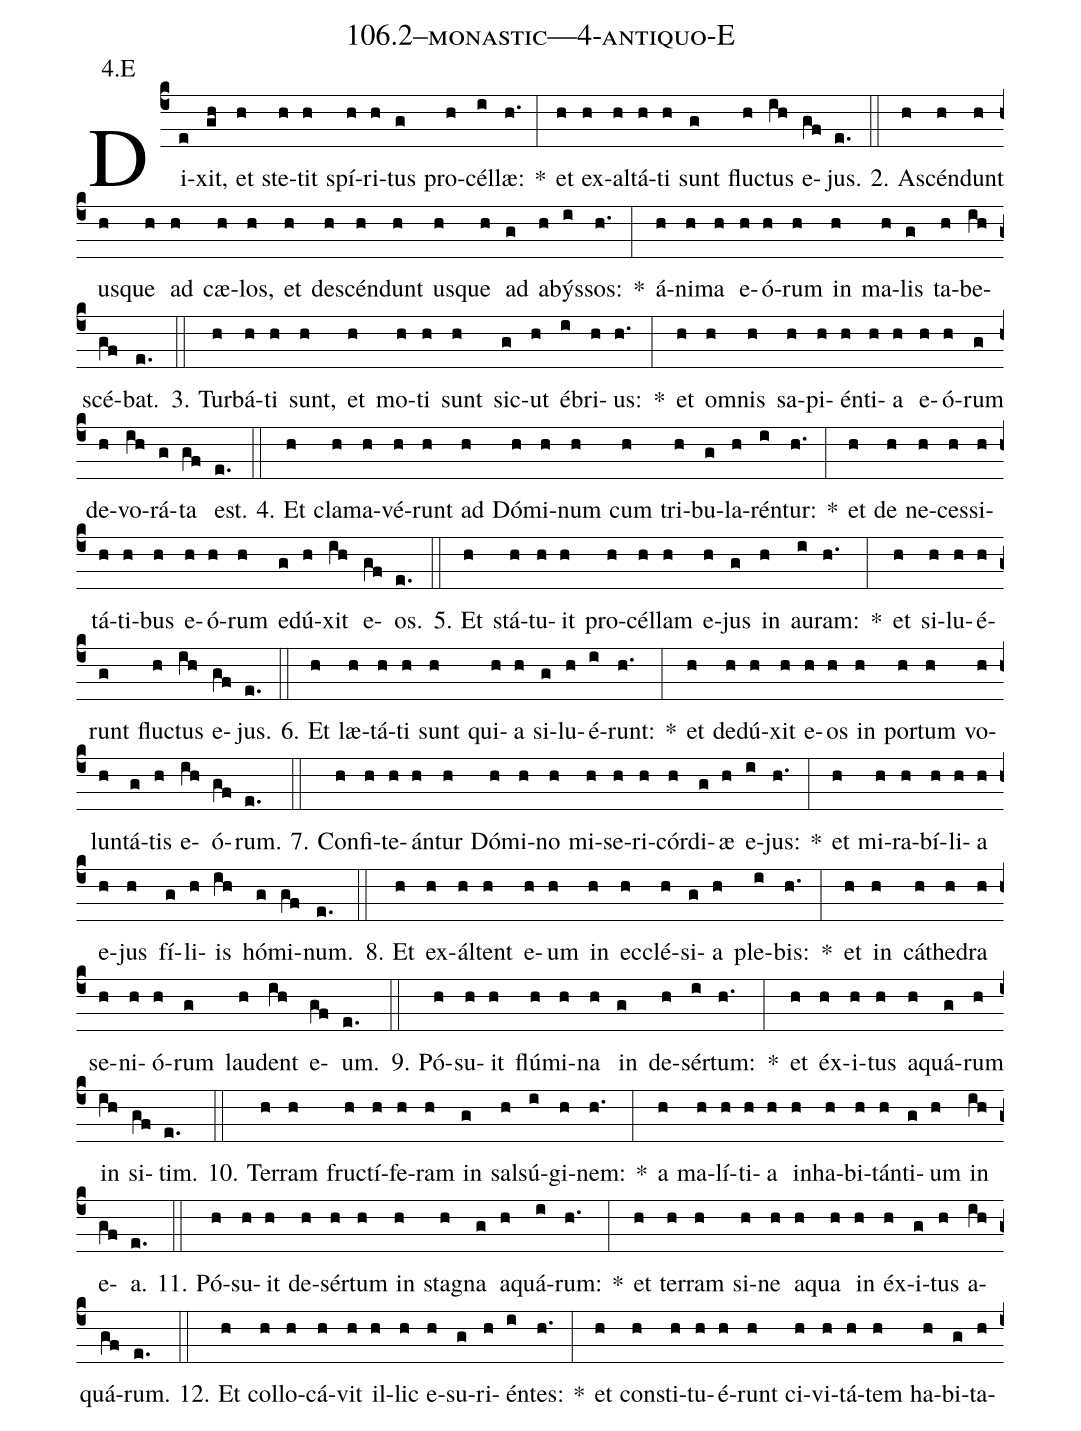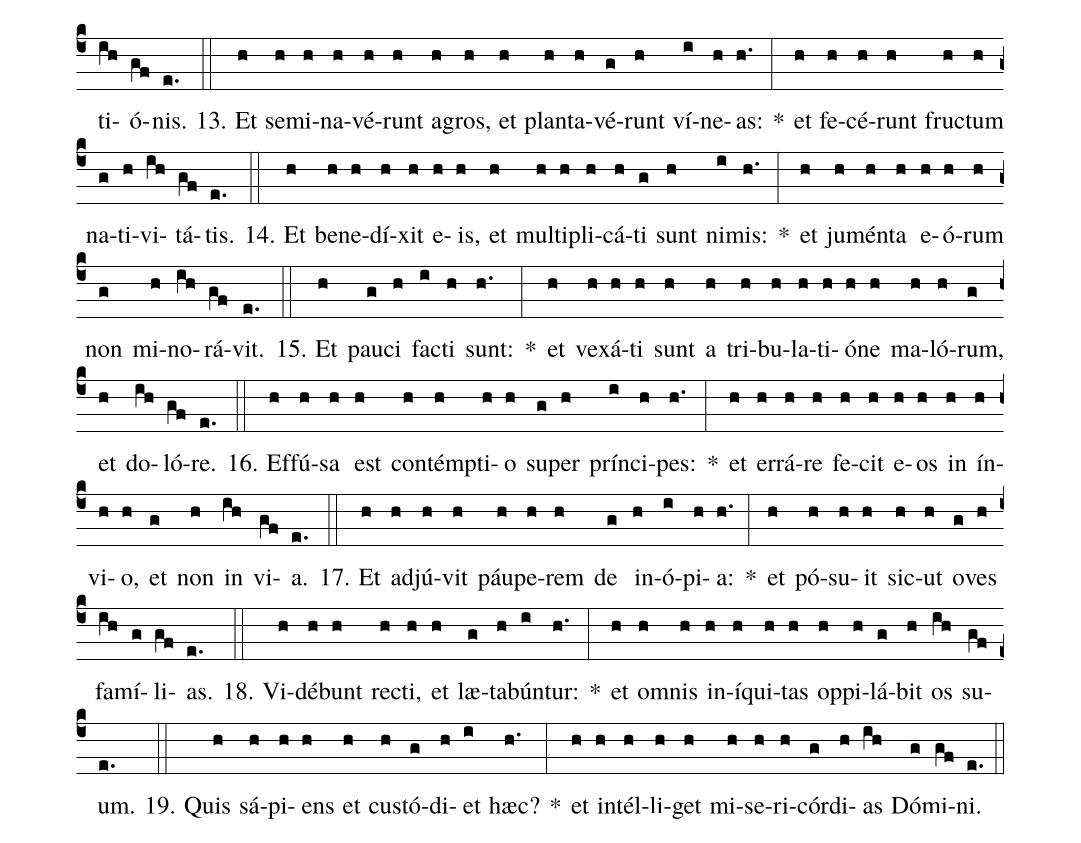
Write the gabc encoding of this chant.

name: 106.2--monastic---4-antiquo-E;
annotation: 4.E;
%%
(c4)Di(e)xit,(gh) et(h) ste(h)tit(h) spí(h)ri(h)tus(g) pro(h)cél(i)læ:(h.) *(:) et(h) ex(h)al(h)tá(h)ti(h) sunt(g) fluc(h)tus(ih) e(gf)jus.(e.) (::)
2. A(h)scén(h)dunt(h) us(h)que(h) ad(h) cæ(h)los,(h) et(h) de(h)scén(h)dunt(h) us(h)que(h) ad(g) a(h)býs(i)sos:(h.) *(:) á(h)ni(h)ma(h) e(h)ó(h)rum(h) in(h) ma(h)lis(g) ta(h)be(ih)scé(gf)bat.(e.) (::)
3. Tur(h)bá(h)ti(h) sunt,(h) et(h) mo(h)ti(h) sunt(h) sic(g)ut(h) é(i)bri(h)us:(h.) *(:) et(h) om(h)nis(h) sa(h)pi(h)én(h)ti(h)a(h) e(h)ó(h)rum(g) de(h)vo(ih)rá(g)ta(gf) est.(e.) (::)
4. Et(h) cla(h)ma(h)vé(h)runt(h) ad(h) Dó(h)mi(h)num(h) cum(h) tri(h)bu(g)la(h)rén(i)tur:(h.) *(:) et(h) de(h) ne(h)ces(h)si(h)tá(h)ti(h)bus(h) e(h)ó(h)rum(h) e(g)dú(h)xit(ih) e(gf)os.(e.) (::)
5. Et(h) stá(h)tu(h)it(h) pro(h)cél(h)lam(h) e(h)jus(g) in(h) au(i)ram:(h.) *(:) et(h) si(h)lu(h)é(h)runt(g) fluc(h)tus(ih) e(gf)jus.(e.) (::)
6. Et(h) læ(h)tá(h)ti(h) sunt(h) qui(h)a(h) si(g)lu(h)é(i)runt:(h.) *(:) et(h) de(h)dú(h)xit(h) e(h)os(h) in(h) por(h)tum(h) vo(h)lun(h)tá(g)tis(h) e(ih)ó(gf)rum.(e.) (::)
7. Con(h)fi(h)te(h)án(h)tur(h) Dó(h)mi(h)no(h) mi(h)se(h)ri(h)cór(h)di(g)æ(h) e(i)jus:(h.) *(:) et(h) mi(h)ra(h)bí(h)li(h)a(h) e(h)jus(h) fí(g)li(h)is(ih) hó(g)mi(gf)num.(e.) (::)
8. Et(h) ex(h)ál(h)tent(h) e(h)um(h) in(h) ec(h)clé(h)si(g)a(h) ple(i)bis:(h.) *(:) et(h) in(h) cá(h)the(h)dra(h) se(h)ni(h)ó(h)rum(g) lau(h)dent(ih) e(gf)um.(e.) (::)
9. Pó(h)su(h)it(h) flú(h)mi(h)na(h) in(g) de(h)sér(i)tum:(h.) *(:) et(h) éx(h)i(h)tus(h) a(h)quá(g)rum(h) in(ih) si(gf)tim.(e.) (::)
10. Ter(h)ram(h) fruc(h)tí(h)fe(h)ram(h) in(g) sal(h)sú(i)gi(h)nem:(h.) *(:) a(h) ma(h)lí(h)ti(h)a(h) in(h)ha(h)bi(h)tán(h)ti(g)um(h) in(ih) e(gf)a.(e.) (::)
11. Pó(h)su(h)it(h) de(h)sér(h)tum(h) in(h) sta(h)gna(g) a(h)quá(i)rum:(h.) *(:) et(h) ter(h)ram(h) si(h)ne(h) a(h)qua(h) in(h) éx(h)i(g)tus(h) a(ih)quá(gf)rum.(e.) (::)
12. Et(h) col(h)lo(h)cá(h)vit(h) il(h)lic(h) e(h)su(g)ri(h)én(i)tes:(h.) *(:) et(h) con(h)sti(h)tu(h)é(h)runt(h) ci(h)vi(h)tá(h)tem(h) ha(h)bi(g)ta(h)ti(ih)ó(gf)nis.(e.) (::)
13. Et(h) se(h)mi(h)na(h)vé(h)runt(h) a(h)gros,(h) et(h) plan(h)ta(h)vé(g)runt(h) ví(i)ne(h)as:(h.) *(:) et(h) fe(h)cé(h)runt(h) fruc(h)tum(h) na(g)ti(h)vi(ih)tá(gf)tis.(e.) (::)
14. Et(h) be(h)ne(h)dí(h)xit(h) e(h)is,(h) et(h) mul(h)ti(h)pli(h)cá(h)ti(g) sunt(h) ni(i)mis:(h.) *(:) et(h) ju(h)mén(h)ta(h) e(h)ó(h)rum(h) non(g) mi(h)no(ih)rá(gf)vit.(e.) (::)
15. Et(h) pau(g)ci(h) fac(i)ti(h) sunt:(h.) *(:) et(h) ve(h)xá(h)ti(h) sunt(h) a(h) tri(h)bu(h)la(h)ti(h)ó(h)ne(h) ma(h)ló(h)rum,(g) et(h) do(ih)ló(gf)re.(e.) (::)
16. Ef(h)fú(h)sa(h) est(h) con(h)témp(h)ti(h)o(h) su(g)per(h) prín(i)ci(h)pes:(h.) *(:) et(h) er(h)rá(h)re(h) fe(h)cit(h) e(h)os(h) in(h) ín(h)vi(h)o,(h) et(g) non(h) in(ih) vi(gf)a.(e.) (::)
17. Et(h) ad(h)jú(h)vit(h) páu(h)pe(h)rem(h) de(g) in(h)ó(i)pi(h)a:(h.) *(:) et(h) pó(h)su(h)it(h) sic(h)ut(h) o(g)ves(h) fa(ih)mí(g)li(gf)as.(e.) (::)
18. Vi(h)dé(h)bunt(h) rec(h)ti,(h) et(h) læ(g)ta(h)bún(i)tur:(h.) *(:) et(h) om(h)nis(h) in(h)í(h)qui(h)tas(h) op(h)pi(h)lá(g)bit(h) os(ih) su(gf)um.(e.) (::)
19. Quis(h) sá(h)pi(h)ens(h) et(h) cus(h)tó(g)di(h)et(i) hæc?(h.) *(:) et(h) in(h)tél(h)li(h)get(h) mi(h)se(h)ri(h)cór(g)di(h)as(ih) Dó(g)mi(gf)ni.(e.) (::)
